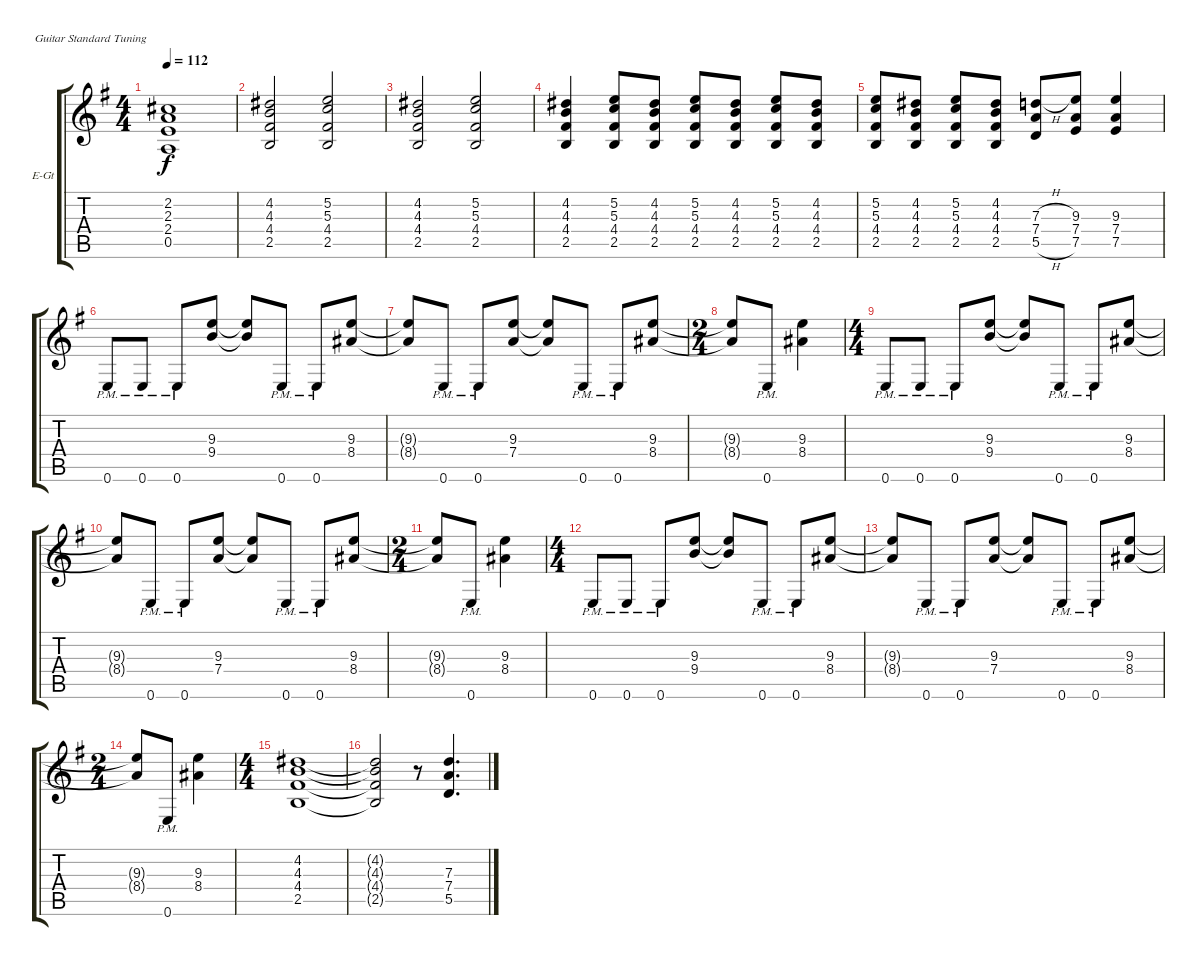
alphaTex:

\defaultSystemsLayout 4
\bracketExtendMode groupsimilarinstruments
\firstSystemTrackNameOrientation horizontal
\otherSystemsTrackNameOrientation horizontal
\track ("Guitar 2" "E-Gt") {instrument distortionguitar}
\staff {score tabs}
\tuning (E4 B3 G3 D3 A2 E2)
\ts (4 4)
\tempo 112
\clef g2
\scale
1.05549
\ks g
(0.5{t} 2.4{t} 2.3{t} 2.2{t}).1{dy f} |
\scale
0.944515 (2.5 4.4 4.3 4.2).2 (2.5 4.4 5.3 5.2).2 |
\scale
1.05549 (2.5 4.4 4.3 4.2).2 (2.5 4.4 5.3 5.2).2 |
\scale
0.944515 (2.5 4.4 4.3 4.2).4 (2.5 4.4 5.3 5.2).8 (2.5 4.4 4.3 4.2).8 (2.5 4.4 5.3 5.2).8 (2.5 4.4 4.3 4.2).8 (2.5 4.4 5.3 5.2).8 (2.5 4.4 4.3 4.2).8 |
\scale
1.05549 (2.5 4.4 5.3 5.2).8 (2.5 4.4 4.3 4.2).8 (2.5 4.4 5.3 5.2).8 (2.5 4.4 4.3 4.2).8 (5.5{h} 7.4 7.3{h}).8 (7.5 7.4 9.3).8 (7.5 7.4 9.3).4 |
\scale
0.944515 0.6{pm}.8 0.6{pm}.8 0.6{pm}.8 (9.4 9.3).8 (9.4{t} 9.3{t}).8 0.6{pm}.8 0.6{pm}.8 (8.4 9.3).8 |
\scale
1.05549 (8.4{t} 9.3{t}).8 0.6{pm}.8 0.6{pm}.8 (7.4 9.3).8 (7.4{t} 9.3{t}).8 0.6{pm}.8 0.6{pm}.8 (8.4 9.3).8 |
\ts (2 4)
\scale
0.944515 (8.4{t} 9.3{t}).8 0.6{pm}.8 (8.4 9.3).4 |
\ts (4 4)
\scale
1.08575 0.6{pm}.8 0.6{pm}.8 0.6{pm}.8 (9.4 9.3).8 (9.4{t} 9.3{t}).8 0.6{pm}.8 0.6{pm}.8 (8.4 9.3).8 |
\scale
0.91425 (8.4{t} 9.3{t}).8 0.6{pm}.8 0.6{pm}.8 (7.4 9.3).8 (7.4{t} 9.3{t}).8 0.6{pm}.8 0.6{pm}.8 (8.4 9.3).8 |
\ts (2 4)
\scale
1.08575 (8.4{t} 9.3{t}).8 0.6{pm}.8 (8.4 9.3).4 |
\ts (4 4)
\scale
0.91425 0.6{pm}.8 0.6{pm}.8 0.6{pm}.8 (9.4 9.3).8 (9.4{t} 9.3{t}).8 0.6{pm}.8 0.6{pm}.8 (8.4 9.3).8 |
\scale
1.05549 (8.4{t} 9.3{t}).8 0.6{pm}.8 0.6{pm}.8 (7.4 9.3).8 (7.4{t} 9.3{t}).8 0.6{pm}.8 0.6{pm}.8 (8.4 9.3).8 |
\ts (2 4)
\scale
0.944515 (8.4{t} 9.3{t}).8 0.6{pm}.8 (8.4 9.3).4 |
\ts (4 4)
\scale
1.08575 (2.5 4.4 4.3 4.2).1 |
\scale
0.91425 (2.5{t} 4.4{t} 4.3{t} 4.2{t}).2 r.8 (5.5 7.4 7.3).4{d}
